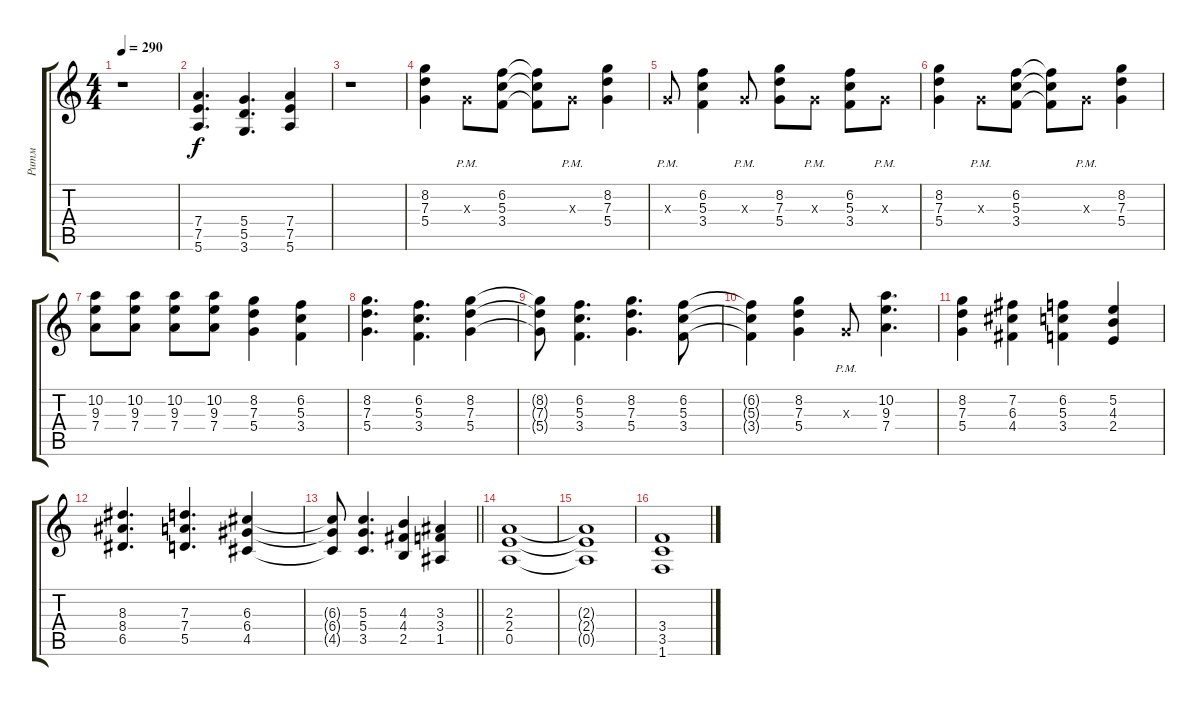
\track ("Ритм" "Ритм") {instrument distortionguitar}
\staff {score tabs}
\tuning (E4 B3 G3 D3 A2 E2) {hide}
\ts (4 4)
\tempo 290
\clef g2
\ks c
r.1{dy f} |
(7.4 7.5 5.6).4{d} (5.4 5.5 3.6).4{d} (7.4 7.5 5.6).4 |
r.1 |
(8.2 7.3 5.4).4 0.3{pm x}.8 (6.2 5.3 3.4).8 (6.2{t} 5.3{t} 3.4{t}).8 0.3{pm x}.8 (8.2 7.3 5.4).4 |
0.3{pm x}.8 (6.2 5.3 3.4).4 0.3{pm x}.8 (8.2 7.3 5.4).8 0.3{pm x}.8 (6.2 5.3 3.4).8 0.3{pm x}.8 |
(8.2 7.3 5.4).4 0.3{pm x}.8 (6.2 5.3 3.4).8 (6.2{t} 5.3{t} 3.4{t}).8 0.3{pm x}.8 (8.2 7.3 5.4).4 |
(10.2 9.3 7.4).8 (10.2 9.3 7.4).8 (10.2 9.3 7.4).8 (10.2 9.3 7.4).8 (8.2 7.3 5.4).4 (6.2 5.3 3.4).4 |
(8.2 7.3 5.4).4{d} (6.2 5.3 3.4).4{d} (8.2 7.3 5.4).4 |
(8.2{t} 7.3{t} 5.4{t}).8 (6.2 5.3 3.4).4{d} (8.2 7.3 5.4).4{d} (6.2 5.3 3.4).8 |
(6.2{t} 5.3{t} 3.4{t}).4 (8.2 7.3 5.4).4 0.3{pm x}.8 (10.2 9.3 7.4).4{d} |
(8.2 7.3 5.4).4 (7.2 6.3 4.4).4 (6.2 5.3 3.4).4 (5.2 4.3 2.4).4 |
(8.3 8.4 6.5).4{d} (7.3 7.4 5.5).4{d} (6.3 6.4 4.5).4 |
\barLineRight lightlight
(6.3{t} 6.4{t} 4.5{t}).8 (5.3 5.4 3.5).4{d} (4.3 4.4 2.5).4 (3.3 3.4 1.5).4 |
(2.3 2.4 0.5).1 |
(2.3{t} 2.4{t} 0.5{t}).1 |
(3.4 3.5 1.6).1
